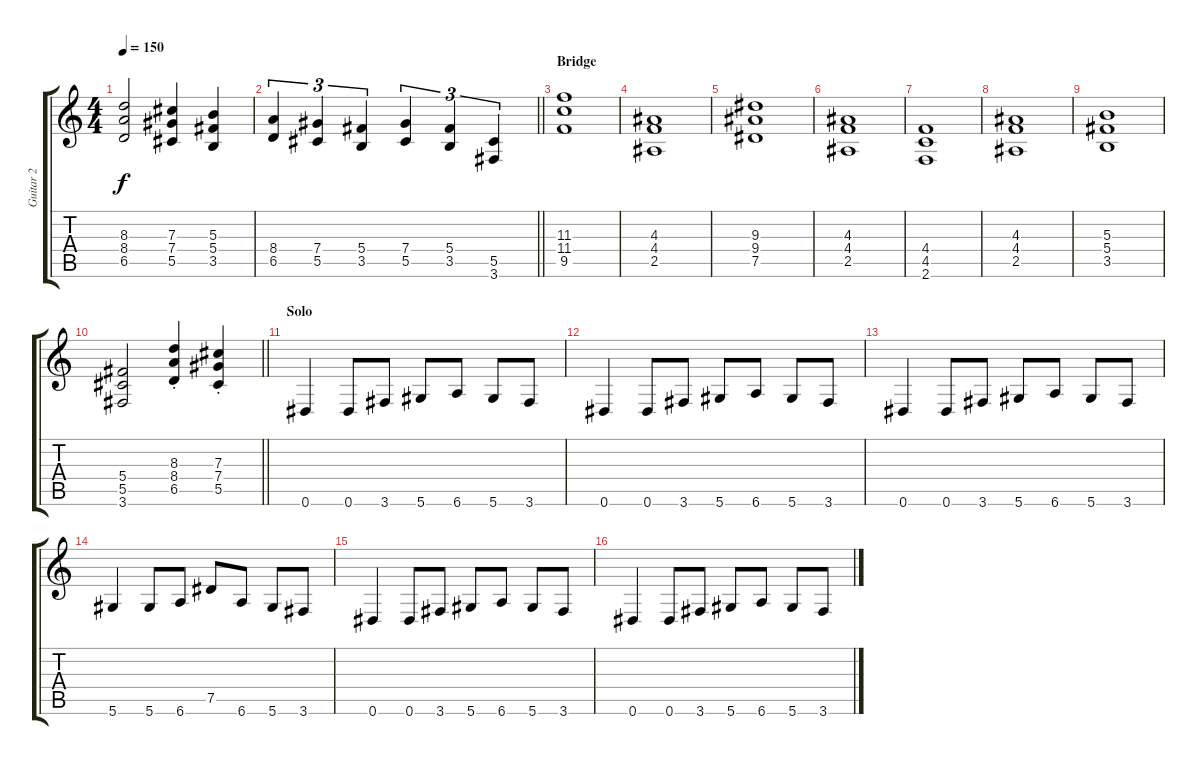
\track ("Guitar 2" "Guitar 2") {instrument distortionguitar}
\staff {score tabs}
\tuning (Eb4 Bb3 Gb3 Db3 Ab2 Eb2) {hide}
\ts (4 4)
\tempo 150
\clef g2
\ks c
(8.3 8.4 6.5).2{dy f} (7.3 7.4 5.5).4 (5.3 5.4 3.5).4 |
\barLineRight lightlight
(8.4 6.5).4{tu (3 2)} (7.4 5.5).4{tu (3 2)} (5.4 3.5).4{tu (3 2)} (7.4 5.5).4{tu (3 2)} (5.4 3.5).4{tu (3 2)} (5.5 3.6).4{tu (3 2)} |
\section ("" "Bridge")
(11.3 11.4 9.5).1 |
(4.3 4.4 2.5).1 |
(9.3 9.4 7.5).1 |
(4.3 4.4 2.5).1 |
(4.4 4.5 2.6).1 |
(4.3 4.4 2.5).1 |
(5.3 5.4 3.5).1 |
\barLineRight lightlight
(5.4 5.5 3.6).2 (8.3{st} 8.4{st} 6.5{st}).4 (7.3{st} 7.4{st} 5.5{st}).4 |
\section ("" "Solo")
0.6.4 0.6.8 3.6.8 5.6.8 6.6.8 5.6.8 3.6.8 |
0.6.4 0.6.8 3.6.8 5.6.8 6.6.8 5.6.8 3.6.8 |
0.6.4 0.6.8 3.6.8 5.6.8 6.6.8 5.6.8 3.6.8 |
5.6.4 5.6.8 6.6.8 7.5.8 6.6.8 5.6.8 3.6.8 |
0.6.4 0.6.8 3.6.8 5.6.8 6.6.8 5.6.8 3.6.8 |
0.6.4 0.6.8 3.6.8 5.6.8 6.6.8 5.6.8 3.6.8
